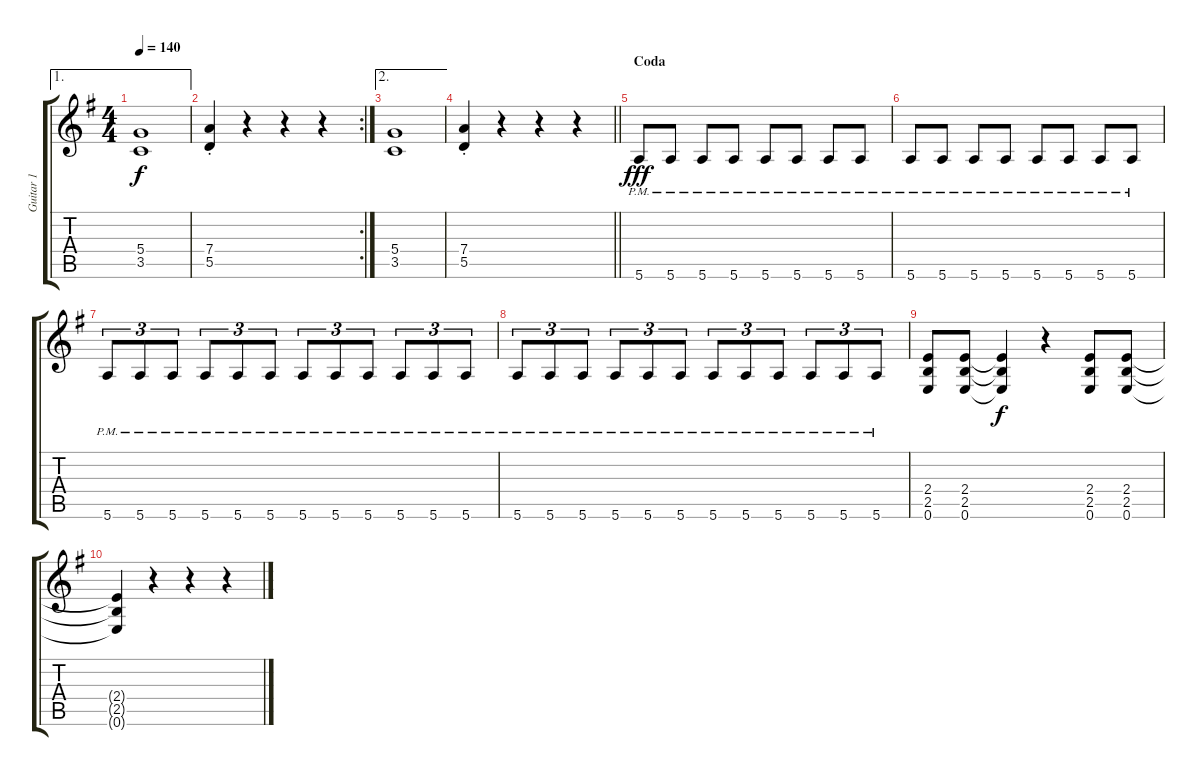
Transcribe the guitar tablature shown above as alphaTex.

\track ("Guitar 1" "Guitar 1") {instrument distortionguitar}
\staff {score tabs}
\tuning (E4 B3 G3 D3 A2 E2) {hide}
\ae 1
\ts (4 4)
\tempo 140
\clef g2
\ks eminor
(5.4 3.5).1{dy f} |
\rc 2
(7.4{st} 5.5{st}).4 r.4 r.4 r.4 |
\ae 2
(5.4 3.5).1 |
\barLineRight lightlight
(7.4{st} 5.5{st}).4 r.4 r.4 r.4 |
\section ("" "Coda")
5.6{pm}.8{dy fff} 5.6{pm}.8 5.6{pm}.8 5.6{pm}.8 5.6{pm}.8 5.6{pm}.8 5.6{pm}.8 5.6{pm}.8 |
5.6{pm}.8 5.6{pm}.8 5.6{pm}.8 5.6{pm}.8 5.6{pm}.8 5.6{pm}.8 5.6{pm}.8 5.6{pm}.8 |
5.6{pm}.8{tu (3 2)} 5.6{pm}.8{tu (3 2)} 5.6{pm}.8{tu (3 2)} 5.6{pm}.8{tu (3 2)} 5.6{pm}.8{tu (3 2)} 5.6{pm}.8{tu (3 2)} 5.6{pm}.8{tu (3 2)} 5.6{pm}.8{tu (3 2)} 5.6{pm}.8{tu (3 2)} 5.6{pm}.8{tu (3 2)} 5.6{pm}.8{tu (3 2)} 5.6{pm}.8{tu (3 2)} |
5.6{pm}.8{tu (3 2)} 5.6{pm}.8{tu (3 2)} 5.6{pm}.8{tu (3 2)} 5.6{pm}.8{tu (3 2)} 5.6{pm}.8{tu (3 2)} 5.6{pm}.8{tu (3 2)} 5.6{pm}.8{tu (3 2)} 5.6{pm}.8{tu (3 2)} 5.6{pm}.8{tu (3 2)} 5.6{pm}.8{tu (3 2)} 5.6{pm}.8{tu (3 2)} 5.6{pm}.8{tu (3 2)} |
(2.4 2.5 0.6).8 (2.4 2.5 0.6).8 (2.4{t} 2.5{t} 0.6{t}).4{dy f} r.4 (2.4 2.5 0.6).8 (2.4 2.5 0.6).8 |
(2.4{t} 2.5{t} 0.6{t}).4 r.4 r.4 r.4
